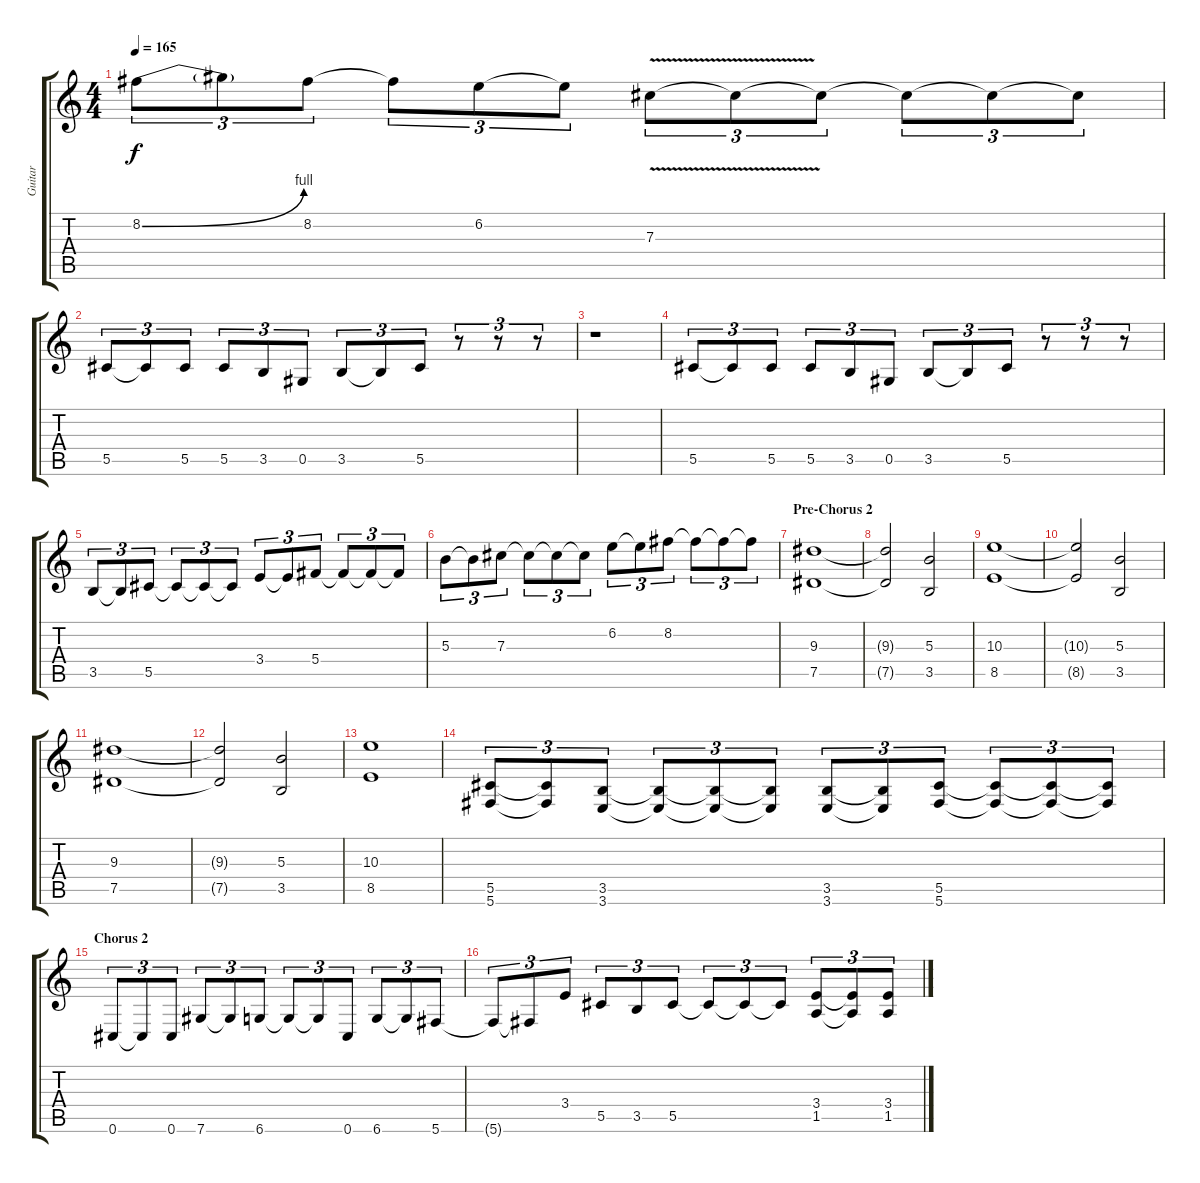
\track ("Guitar" "Guitar") {instrument distortionguitar}
\staff {score tabs}
\tuning (Eb4 Bb3 Gb3 Db3 Ab2 Db2) {hide}
\ts (4 4)
\tempo 165
\clef g2
\ks c
8.2{be (bend 0 0 60 4)}.8{tu (3 2) dy f} 8.2{t}.8{tu (3 2)} 8.2.8{tu (3 2)} 8.2{t}.8{tu (3 2)} 6.2.8{tu (3 2)} 6.2{t}.8{tu (3 2)} 7.3{v}.8{tu (3 2)} 7.3{t}.8{tu (3 2)} 7.3{t}.8{tu (3 2)} 7.3{t}.8{tu (3 2)} 7.3{t}.8{tu (3 2)} 7.3{t}.8{tu (3 2)} |
5.5.8{tu (3 2)} 5.5{t}.8{tu (3 2)} 5.5.8{tu (3 2)} 5.5.8{tu (3 2)} 3.5.8{tu (3 2)} 0.5.8{tu (3 2)} 3.5.8{tu (3 2)} 3.5{t}.8{tu (3 2)} 5.5.8{tu (3 2)} r.8{tu (3 2)} r.8{tu (3 2)} r.8{tu (3 2)} |
r.1 |
5.5.8{tu (3 2)} 5.5{t}.8{tu (3 2)} 5.5.8{tu (3 2)} 5.5.8{tu (3 2)} 3.5.8{tu (3 2)} 0.5.8{tu (3 2)} 3.5.8{tu (3 2)} 3.5{t}.8{tu (3 2)} 5.5.8{tu (3 2)} r.8{tu (3 2)} r.8{tu (3 2)} r.8{tu (3 2)} |
3.5.8{tu (3 2)} 3.5{t}.8{tu (3 2)} 5.5.8{tu (3 2)} 5.5{t}.8{tu (3 2)} 5.5{t}.8{tu (3 2)} 5.5{t}.8{tu (3 2)} 3.4.8{tu (3 2)} 3.4{t}.8{tu (3 2)} 5.4.8{tu (3 2)} 5.4{t}.8{tu (3 2)} 5.4{t}.8{tu (3 2)} 5.4{t}.8{tu (3 2)} |
5.3.8{tu (3 2)} 5.3{t}.8{tu (3 2)} 7.3.8{tu (3 2)} 7.3{t}.8{tu (3 2)} 7.3{t}.8{tu (3 2)} 7.3{t}.8{tu (3 2)} 6.2.8{tu (3 2)} 6.2{t}.8{tu (3 2)} 8.2.8{tu (3 2)} 8.2{t}.8{tu (3 2)} 8.2{t}.8{tu (3 2)} 8.2{t}.8{tu (3 2)} |
\section ("" "Pre-Chorus 2")
(9.3 7.5).1 |
(9.3{t} 7.5{t}).2 (5.3 3.5).2 |
(10.3 8.5).1 |
(10.3{t} 8.5{t}).2 (5.3 3.5).2 |
(9.3 7.5).1 |
(9.3{t} 7.5{t}).2 (5.3 3.5).2 |
(10.3 8.5).1 |
(5.5 5.6).8{tu (3 2)} (5.5{t} 5.6{t}).8{tu (3 2)} (3.5 3.6).8{tu (3 2)} (3.5{t} 3.6{t}).8{tu (3 2)} (3.5{t} 3.6{t}).8{tu (3 2)} (3.5{t} 3.6{t}).8{tu (3 2)} (3.5 3.6).8{tu (3 2)} (3.5{t} 3.6{t}).8{tu (3 2)} (5.5 5.6).8{tu (3 2)} (5.5{t} 5.6{t}).8{tu (3 2)} (5.5{t} 5.6{t}).8{tu (3 2)} (5.5{t} 5.6{t}).8{tu (3 2)} |
\section ("" "Chorus 2")
0.6.8{tu (3 2)} 0.6{t}.8{tu (3 2)} 0.6.8{tu (3 2)} 7.6.8{tu (3 2)} 7.6{t}.8{tu (3 2)} 6.6.8{tu (3 2)} 6.6{t}.8{tu (3 2)} 6.6{t}.8{tu (3 2)} 0.6.8{tu (3 2)} 6.6.8{tu (3 2)} 6.6{t}.8{tu (3 2)} 5.6.8{tu (3 2)} |
5.6{t}.8{tu (3 2)} 5.6{t}.8{tu (3 2)} 3.4.8{tu (3 2)} 5.5.8{tu (3 2)} 3.5.8{tu (3 2)} 5.5.8{tu (3 2)} 5.5{t}.8{tu (3 2)} 5.5{t}.8{tu (3 2)} 5.5{t}.8{tu (3 2)} (3.4 1.5).8{tu (3 2)} (3.4{t} 1.5{t}).8{tu (3 2)} (3.4 1.5).8{tu (3 2)}
